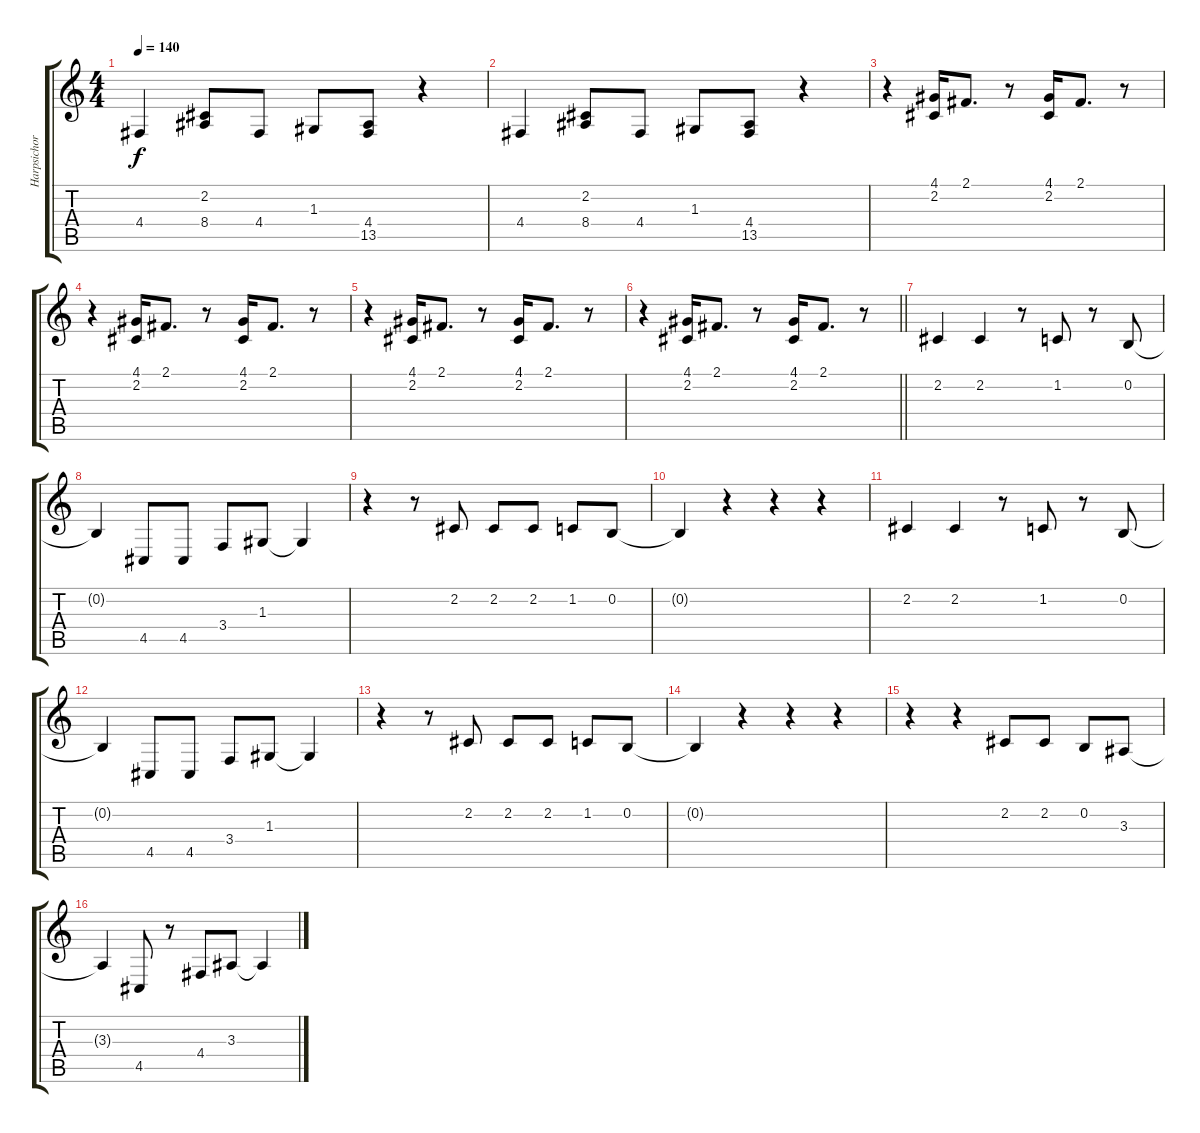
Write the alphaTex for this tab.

\track ("Harpsichord" "Harpsichor") {instrument harpsichord}
\staff {score tabs}
\tuning (E4 B3 G3 D3 A2 E2) {hide}
\ts (4 4)
\tempo 140
\clef g2
\ks c
4.4.4{dy f} (2.2 8.4).8 4.4.8 1.3.8 (4.4 13.5).8 r.4 |
4.4.4 (2.2 8.4).8 4.4.8 1.3.8 (4.4 13.5).8 r.4 |
r.4 (4.1 2.2).16 2.1.8{d} r.8 (4.1 2.2).16 2.1.8{d} r.8 |
r.4 (4.1 2.2).16 2.1.8{d} r.8 (4.1 2.2).16 2.1.8{d} r.8 |
r.4 (4.1 2.2).16 2.1.8{d} r.8 (4.1 2.2).16 2.1.8{d} r.8 |
\barLineRight lightlight
r.4 (4.1 2.2).16 2.1.8{d} r.8 (4.1 2.2).16 2.1.8{d} r.8 |
2.2.4 2.2.4 r.8 1.2.8 r.8 0.2.8 |
0.2{t}.4 4.5.8 4.5.8 3.4.8 1.3.8 1.3{t}.4 |
r.4 r.8 2.2.8 2.2.8 2.2.8 1.2.8 0.2.8 |
0.2{t}.4 r.4 r.4 r.4 |
2.2.4 2.2.4 r.8 1.2.8 r.8 0.2.8 |
0.2{t}.4 4.5.8 4.5.8 3.4.8 1.3.8 1.3{t}.4 |
r.4 r.8 2.2.8 2.2.8 2.2.8 1.2.8 0.2.8 |
0.2{t}.4 r.4 r.4 r.4 |
r.4 r.4 2.2.8 2.2.8 0.2.8 3.3.8 |
3.3{t}.4 4.5.8 r.8 4.4.8 3.3.8 3.3{t}.4
